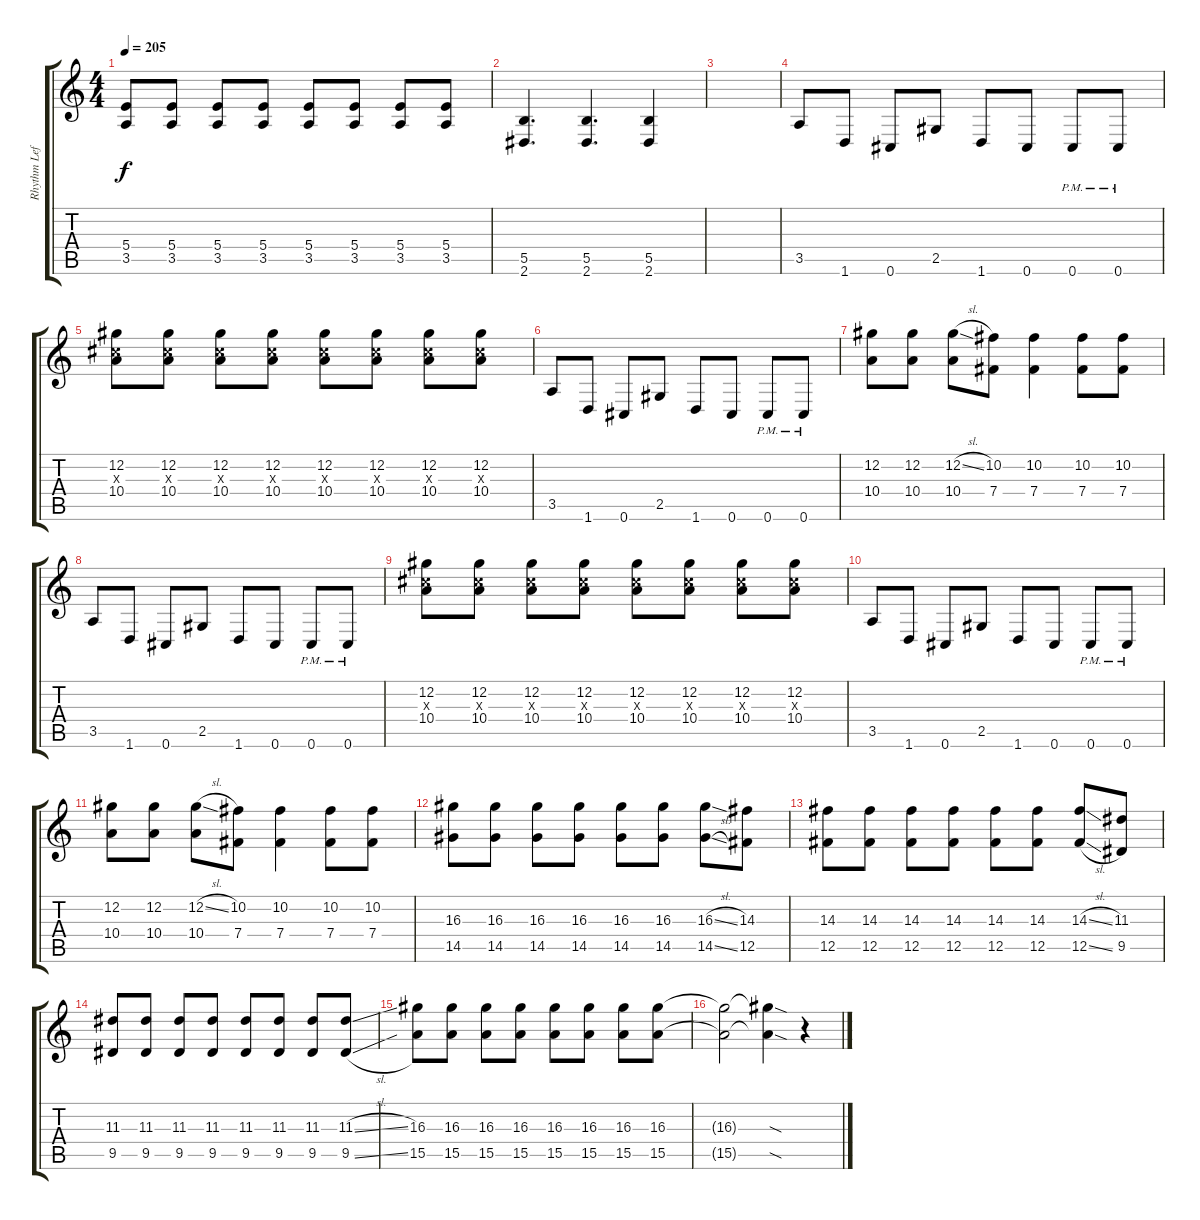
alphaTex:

\track ("Rhythm Left" "Rhythm Lef") {instrument distortionguitar}
\staff {score tabs}
\tuning (Db4 Ab3 E3 B2 Gb2 Db2) {hide}
\ts (4 4)
\tempo 205
\clef g2
\ks c
(5.4 3.5).8{dy f} (5.4 3.5).8 (5.4 3.5).8 (5.4 3.5).8 (5.4 3.5).8 (5.4 3.5).8 (5.4 3.5).8 (5.4 3.5).8 |
(5.5 2.6).4{d} (5.5 2.6).4{d} (5.5 2.6).4 |
|
3.5.8 1.6.8 0.6.8 2.5.8 1.6.8 0.6.8 0.6{pm}.8 0.6{pm}.8 |
(12.2 9.3{x} 10.4).8 (12.2 9.3{x} 10.4).8 (12.2 9.3{x} 10.4).8 (12.2 9.3{x} 10.4).8 (12.2 9.3{x} 10.4).8 (12.2 9.3{x} 10.4).8 (12.2 9.3{x} 10.4).8 (12.2 9.3{x} 10.4).8 |
3.5.8 1.6.8 0.6.8 2.5.8 1.6.8 0.6.8 0.6{pm}.8 0.6{pm}.8 |
(12.2 10.4).8 (12.2 10.4).8 (12.2{sl} 10.4).8 (10.2 7.4).8 (10.2 7.4).4 (10.2 7.4).8 (10.2 7.4).8 |
3.5.8 1.6.8 0.6.8 2.5.8 1.6.8 0.6.8 0.6{pm}.8 0.6{pm}.8 |
(12.2 9.3{x} 10.4).8 (12.2 9.3{x} 10.4).8 (12.2 9.3{x} 10.4).8 (12.2 9.3{x} 10.4).8 (12.2 9.3{x} 10.4).8 (12.2 9.3{x} 10.4).8 (12.2 9.3{x} 10.4).8 (12.2 9.3{x} 10.4).8 |
3.5.8 1.6.8 0.6.8 2.5.8 1.6.8 0.6.8 0.6{pm}.8 0.6{pm}.8 |
(12.2 10.4).8 (12.2 10.4).8 (12.2{sl} 10.4).8 (10.2 7.4).8 (10.2 7.4).4 (10.2 7.4).8 (10.2 7.4).8 |
(16.3 14.5).8 (16.3 14.5).8 (16.3 14.5).8 (16.3 14.5).8 (16.3 14.5).8 (16.3 14.5).8 (16.3{sl} 14.5{sl}).8 (14.3 12.5).8 |
(14.3 12.5).8 (14.3 12.5).8 (14.3 12.5).8 (14.3 12.5).8 (14.3 12.5).8 (14.3 12.5).8 (14.3{sl} 12.5{sl}).8 (11.3 9.5).8 |
(11.3 9.5).8 (11.3 9.5).8 (11.3 9.5).8 (11.3 9.5).8 (11.3 9.5).8 (11.3 9.5).8 (11.3 9.5).8 (11.3{sl} 9.5{sl}).8 |
(16.3 15.5).8 (16.3 15.5).8 (16.3 15.5).8 (16.3 15.5).8 (16.3 15.5).8 (16.3 15.5).8 (16.3 15.5).8 (16.3 15.5).8 |
(16.3{t} 15.5{t}).2 (16.3{sod t} 15.5{sod t}).4 r.4
